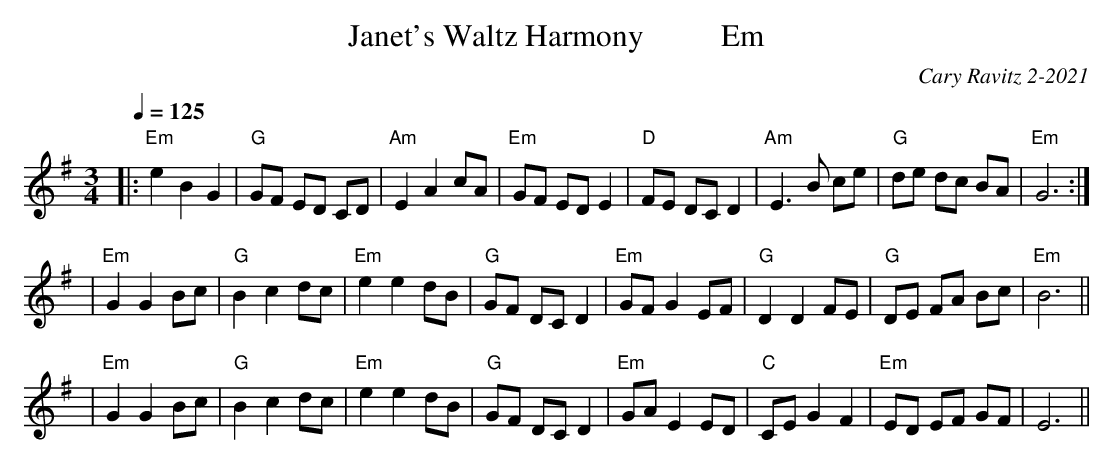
X:1
T: Janet's Waltz Harmony          Em
C: Cary Ravitz 2-2021
M: 3/4
L: 1/8
Q: 1/4=125
K: Em
|: "Em"e2 B2 G2 | "G"GF ED CD | "Am"E2 A2 cA| "Em"GF ED E2 | "D"FE DC D2 | "Am"E3 B ce | "G"de dc BA | "Em"G6 :|
| "Em"G2 G2 Bc | "G"B2 c2 dc | "Em"e2 e2 dB | "G"GF DC D2 | "Em"GF G2 EF | "G"D2 D2 FE | "G"DE FA Bc | "Em"B6 ||
| "Em"G2 G2 Bc | "G"B2 c2 dc | "Em"e2 e2 dB | "G"GF DC D2 | "Em"GA E2 ED | "C"CE G2 F2 | "Em"ED EF GF | E6 ||
